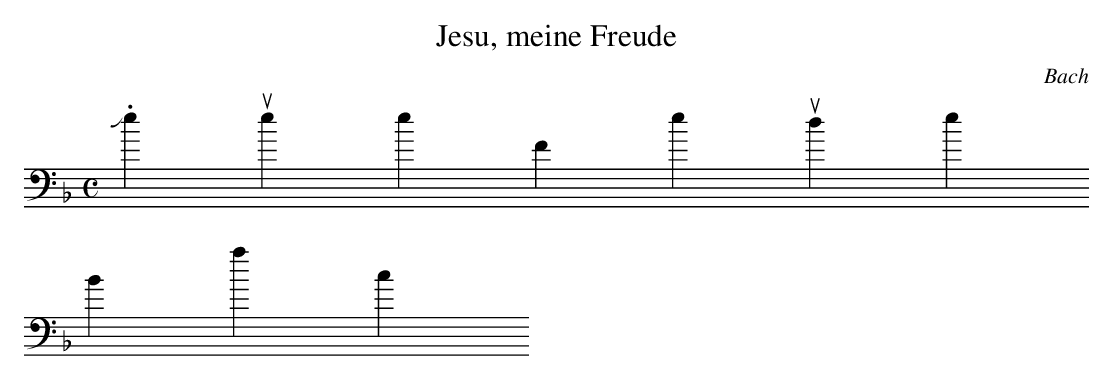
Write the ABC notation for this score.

X:1
T:Jesu, meine Freude
C:Bach
M:C
L:1/4
K:Dm bass d/e/ "6"f/d/"34 +2"b"46"a/g/ |"4"a"# 7"AHd2 |\ d/e/ "6"f/d/"#7"g"-6"f/e/ |\ "6"f/"6"g//"6"a//"46 6"b"#"Ha2| "6"f/e/d/f/ g/e/"#"a/"7"A/|Hd4 :|\ f/e/"6"f/d/"23"g"6"a/b/ |"4 6 2"c'"7"cHf2| f/e/"-5"d/f/ "6"e/f/"2+4"g/e/ |\ "6"^f/"6"^g/ a/"5+6"d/"4 3+4"e"# 7"E |\ "#"HA2d/e/ f/d/ |" -5"b"6"a/"-5"g/"4 # 2"ayy"#"A|\ "#"Hd4 |]
 96. Jesu, meine Freude
Bach
